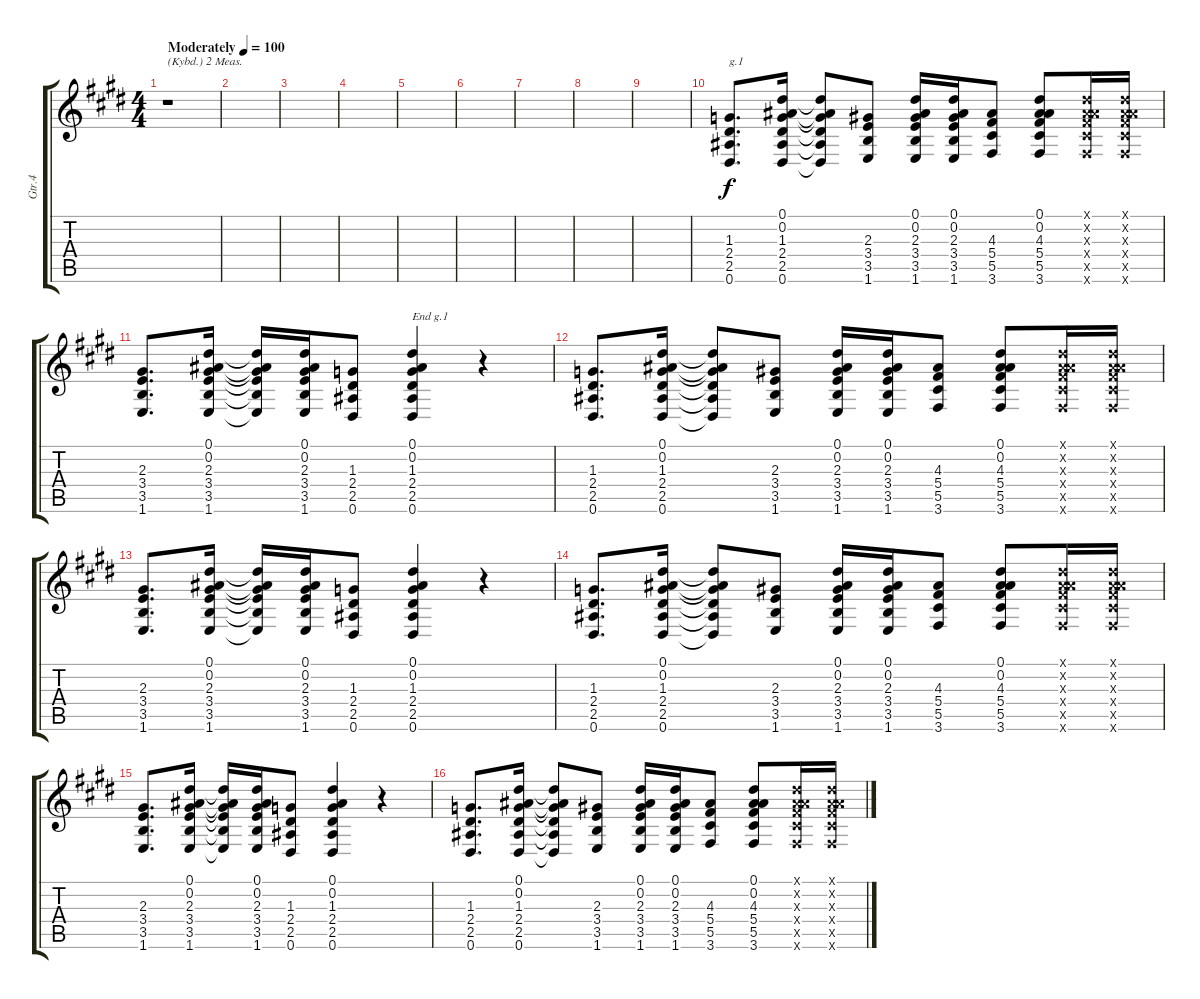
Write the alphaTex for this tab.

\track ("Gtr.4" "Gtr.4") {instrument distortionguitar}
\staff {score tabs}
\tuning (Eb4 Bb3 Gb3 Db3 Ab2 Eb2) {hide}
\ts (4 4)
\tempo (100 "Moderately")
\clef g2
\ks e
r.1{txt "(Kybd.) 2 Meas." dy f instrument distortionguitar} |
|
|
|
|
|
|
|
|
(1.3 2.4 2.5 0.6).8{d txt "g.1"} (0.1 0.2 1.3 2.4 2.5 0.6).16 (0.1{t} 0.2{t} 1.3{t} 2.4{t} 2.5{t} 0.6{t}).8 (2.3 3.4 3.5 1.6).8 (0.1 0.2 2.3 3.4 3.5 1.6).16 (0.1 0.2 2.3 3.4 3.5 1.6).16 (4.3 5.4 5.5 3.6).8 (0.1 0.2 4.3 5.4 5.5 3.6).8 (0.1{x} 0.2{x} 4.3{x} 5.4{x} 5.5{x} 3.6{x}).16 (0.1{x} 0.2{x} 4.3{x} 5.4{x} 5.5{x} 3.6{x}).16 |
(2.3 3.4 3.5 1.6).8{d} (0.1 0.2 2.3 3.4 3.5 1.6).16 (0.1{t} 0.2{t} 2.3{t} 3.4{t} 3.5{t} 1.6{t}).16 (0.1 0.2 2.3 3.4 3.5 1.6).16 (1.3 2.4 2.5 0.6).8 (0.1 0.2 1.3 2.4 2.5 0.6).4{txt "End g.1"} r.4 |
(1.3 2.4 2.5 0.6).8{d} (0.1 0.2 1.3 2.4 2.5 0.6).16 (0.1{t} 0.2{t} 1.3{t} 2.4{t} 2.5{t} 0.6{t}).8 (2.3 3.4 3.5 1.6).8 (0.1 0.2 2.3 3.4 3.5 1.6).16 (0.1 0.2 2.3 3.4 3.5 1.6).16 (4.3 5.4 5.5 3.6).8 (0.1 0.2 4.3 5.4 5.5 3.6).8 (0.1{x} 0.2{x} 4.3{x} 5.4{x} 5.5{x} 3.6{x}).16 (0.1{x} 0.2{x} 4.3{x} 5.4{x} 5.5{x} 3.6{x}).16 |
(2.3 3.4 3.5 1.6).8{d} (0.1 0.2 2.3 3.4 3.5 1.6).16 (0.1{t} 0.2{t} 2.3{t} 3.4{t} 3.5{t} 1.6{t}).16 (0.1 0.2 2.3 3.4 3.5 1.6).16 (1.3 2.4 2.5 0.6).8 (0.1 0.2 1.3 2.4 2.5 0.6).4 r.4 |
(1.3 2.4 2.5 0.6).8{d} (0.1 0.2 1.3 2.4 2.5 0.6).16 (0.1{t} 0.2{t} 1.3{t} 2.4{t} 2.5{t} 0.6{t}).8 (2.3 3.4 3.5 1.6).8 (0.1 0.2 2.3 3.4 3.5 1.6).16 (0.1 0.2 2.3 3.4 3.5 1.6).16 (4.3 5.4 5.5 3.6).8 (0.1 0.2 4.3 5.4 5.5 3.6).8 (0.1{x} 0.2{x} 4.3{x} 5.4{x} 5.5{x} 3.6{x}).16 (0.1{x} 0.2{x} 4.3{x} 5.4{x} 5.5{x} 3.6{x}).16 |
(2.3 3.4 3.5 1.6).8{d} (0.1 0.2 2.3 3.4 3.5 1.6).16 (0.1{t} 0.2{t} 2.3{t} 3.4{t} 3.5{t} 1.6{t}).16 (0.1 0.2 2.3 3.4 3.5 1.6).16 (1.3 2.4 2.5 0.6).8 (0.1 0.2 1.3 2.4 2.5 0.6).4 r.4 |
(1.3 2.4 2.5 0.6).8{d} (0.1 0.2 1.3 2.4 2.5 0.6).16 (0.1{t} 0.2{t} 1.3{t} 2.4{t} 2.5{t} 0.6{t}).8 (2.3 3.4 3.5 1.6).8 (0.1 0.2 2.3 3.4 3.5 1.6).16 (0.1 0.2 2.3 3.4 3.5 1.6).16 (4.3 5.4 5.5 3.6).8 (0.1 0.2 4.3 5.4 5.5 3.6).8 (0.1{x} 0.2{x} 4.3{x} 5.4{x} 5.5{x} 3.6{x}).16 (0.1{x} 0.2{x} 4.3{x} 5.4{x} 5.5{x} 3.6{x}).16
